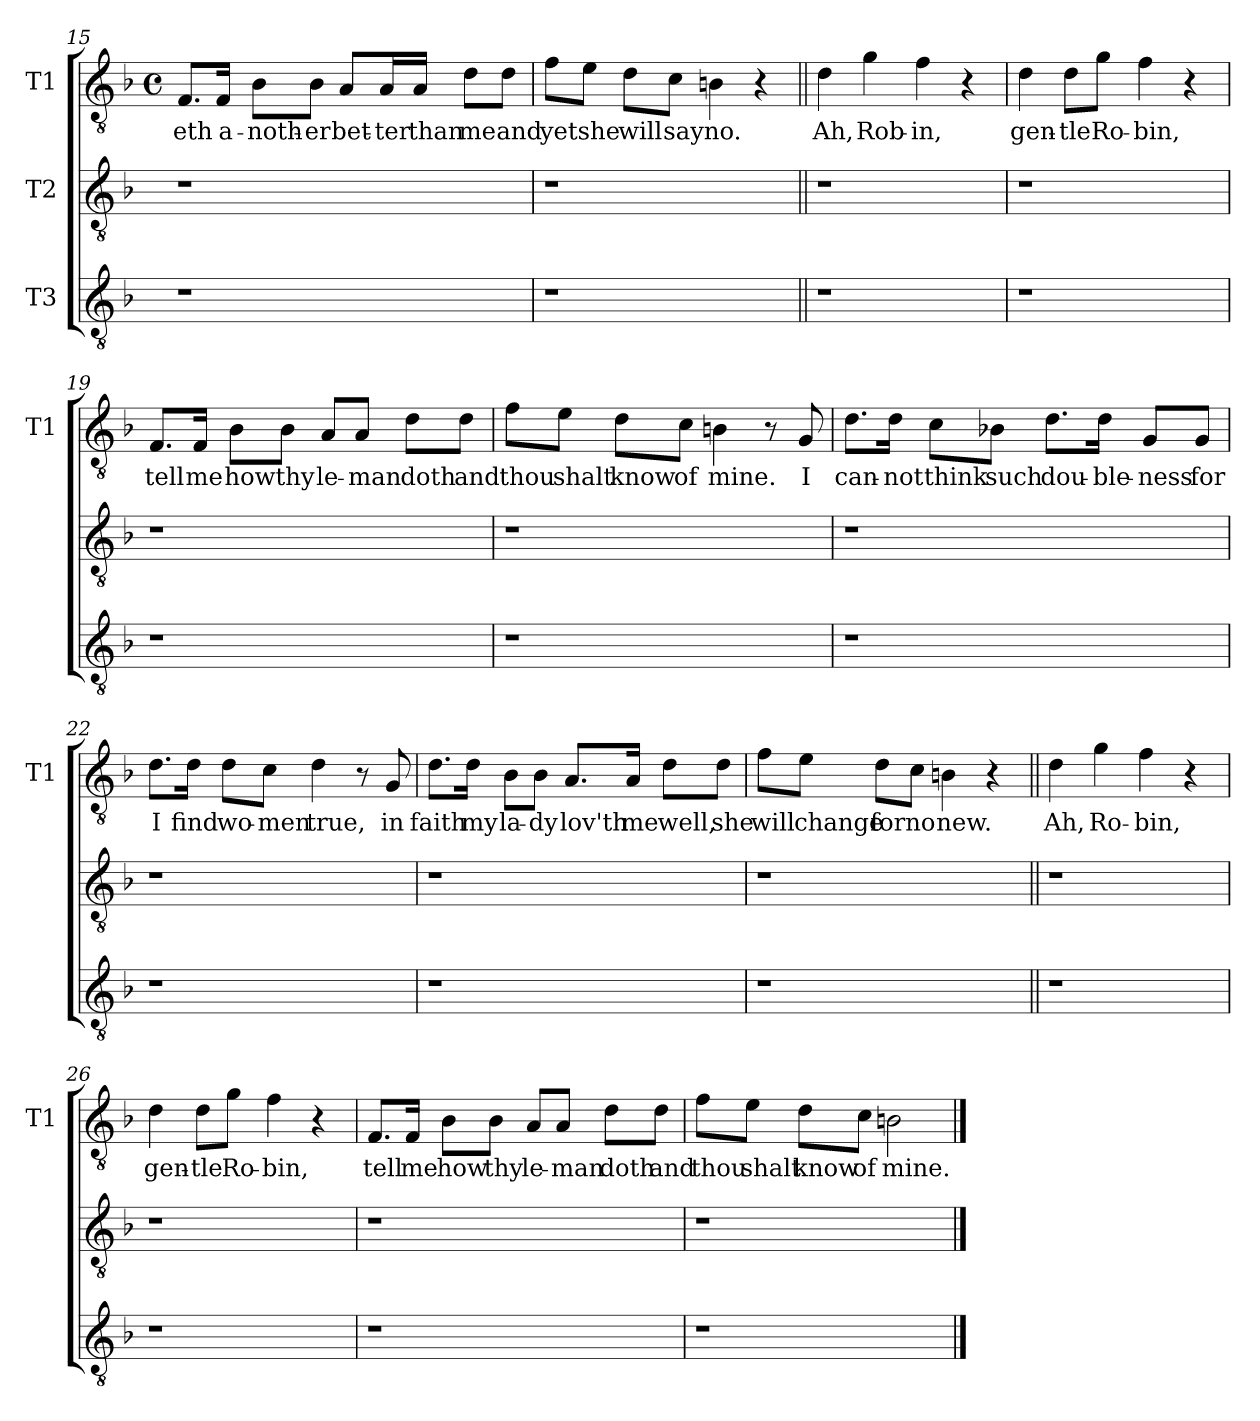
**kern	**kern	**kern	**text
*part3	*part2	*part1	*part1
*staff3	*staff2	*staff1	*staff1
*I"T3	*I"T2	*I"T1	*
*	*	*I'T1	*
*clefGv2	*clefGv2	*clefGv2	*
*k[b-]	*k[b-]	*k[b-]	*
*F:	*F:	*F:	*
*	*	*M4/4	*
*	*	*met(c)	*
=15	=15	=15	=15
!	!	!	!LO:LY:b
1r	1r	8.F/L	-eth
!	!	!	!LO:LY:b
.	.	16F/Jk	a-
!	!	!	!LO:LY:b
.	.	8B-\L	-noth-
!	!	!	!LO:LY:b:rj
.	.	8B-\J	-er
!	!	!	!LO:LY:b
.	.	8A/L	bet-
!	!	!	!LO:LY:b:rj
.	.	16A/L	-ter
!	!	!	!LO:LY:b
.	.	16A/JJ	than
!	!	!	!LO:LY:b
.	.	8d\L	me
!	!	!	!LO:LY:b
.	.	8d\J	and
!!LO:LB:g=z
=16	=16	=16	=16
!	!	!	!LO:LY:b
1r	1r	8f\L	yet
!	!	!	!LO:LY:b
.	.	8e\J	she
!	!	!	!LO:LY:b
.	.	8d\L	will
!	!	!	!LO:LY:b
.	.	8c\J	say
!	!	!	!LO:LY:b
.	.	4Bn\	no.
.	.	4r	.
=17||	=17||	=17||	=17||
!	!	!	!LO:LY:b
1r	1r	4d\	Ah,
!	!	!	!LO:LY:b
.	.	4g\	Rob-
!	!	!	!LO:LY:b
.	.	4f\	-in,
.	.	4r	.
=18	=18	=18	=18
!	!	!	!LO:LY:b
1r	1r	4d\	gen-
!	!	!	!LO:LY:b:rj
.	.	8d\L	-tle
!	!	!	!LO:LY:b
.	.	8g\J	Ro-
!	!	!	!LO:LY:b
.	.	4f\	-bin,
.	.	4r	.
=19	=19	=19	=19
!	!	!	!LO:LY:b
1r	1r	8.F/L	tell
!	!	!	!LO:LY:b
.	.	16F/Jk	me
!	!	!	!LO:LY:b
.	.	8B-\L	how
!	!	!	!LO:LY:b
.	.	8B-\J	thy
!	!	!	!LO:LY:b
.	.	8A/L	le-
!	!	!	!LO:LY:b
.	.	8A/J	-man
!	!	!	!LO:LY:b
.	.	8d\L	doth
!	!	!	!LO:LY:b
.	.	8d\J	and
!!LO:LB:g=z
=20	=20	=20	=20
!	!	!	!LO:LY:b
1r	1r	8f\L	thou
!	!	!	!LO:LY:b
.	.	8e\J	shalt
!	!	!	!LO:LY:b
.	.	8d\L	know
!	!	!	!LO:LY:b
.	.	8c\J	of
!	!	!	!LO:LY:b
.	.	4Bn\	mine.
.	.	8rA	.
!	!	!	!LO:LY:b
.	.	8G/	I
=21	=21	=21	=21
!	!	!	!LO:LY:b
1r	1r	8.d\L	can-
!	!	!	!LO:LY:b:rj
.	.	16d\Jk	-not
!	!	!	!LO:LY:b
.	.	8c\L	think
!	!	!	!LO:LY:b
.	.	8B-X\J	such
!	!	!	!LO:LY:b
.	.	8.d\L	dou-
!	!	!	!LO:LY:b
.	.	16d\Jk	-ble-
!	!	!	!LO:LY:b:rj
.	.	8G/L	-ness
!	!	!	!LO:LY:b
.	.	8G/J	for
=22	=22	=22	=22
!	!	!	!LO:LY:b
1r	1r	8.d\L	I
!	!	!	!LO:LY:b
.	.	16d\Jk	find
!	!	!	!LO:LY:b
.	.	8d\L	wo-
!	!	!	!LO:LY:b
.	.	8c\J	-men
!	!	!	!LO:LY:b
.	.	4d\	true,
.	.	8rA	.
!	!	!	!LO:LY:b
.	.	8G/	in
!!LO:LB:g=z
=23	=23	=23	=23
!	!	!	!LO:LY:b
1r	1r	8.d\L	faith
!	!	!	!LO:LY:b
.	.	16d\Jk	my
!	!	!	!LO:LY:b
.	.	8B-\L	la-
!	!	!	!LO:LY:b
.	.	8B-\J	-dy
!	!	!	!LO:LY:b
.	.	8.A/L	lov'th
!	!	!	!LO:LY:b
.	.	16A/Jk	me
!	!	!	!LO:LY:b
.	.	8d\L	well,
!	!	!	!LO:LY:b
.	.	8d\J	she
=24	=24	=24	=24
!	!	!	!LO:LY:b
1r	1r	8f\L	will
!	!	!	!LO:LY:b
.	.	8e\J	change
!	!	!	!LO:LY:b
.	.	8d\L	for
!	!	!	!LO:LY:b
.	.	8c\J	no
!	!	!	!LO:LY:b
.	.	4Bn\	new.
.	.	4r	.
=25||	=25||	=25||	=25||
!	!	!	!LO:LY:b
1r	1r	4d\	Ah,
!	!	!	!LO:LY:b
.	.	4g\	Ro-
!	!	!	!LO:LY:b
.	.	4f\	-bin,
.	.	4r	.
!!LO:LB:g=z
=26	=26	=26	=26
!	!	!	!LO:LY:b
1r	1r	4d\	gen-
!	!	!	!LO:LY:b
.	.	8d\L	-tle
!	!	!	!LO:LY:b
.	.	8g\J	Ro-
!	!	!	!LO:LY:b
.	.	4f\	-bin,
.	.	4r	.
=27	=27	=27	=27
!	!	!	!LO:LY:b
1r	1r	8.F/L	tell
!	!	!	!LO:LY:b
.	.	16F/Jk	me
!	!	!	!LO:LY:b
.	.	8B-\L	how
!	!	!	!LO:LY:b
.	.	8B-\J	thy
!	!	!	!LO:LY:b
.	.	8A/L	le-
!	!	!	!LO:LY:b
.	.	8A/J	-man
!	!	!	!LO:LY:b
.	.	8d\L	doth
!	!	!	!LO:LY:b
.	.	8d\J	and
=28	=28	=28	=28
!	!	!	!LO:LY:b
1r	1r	8f\L	thou
!	!	!	!LO:LY:b
.	.	8e\J	shalt
!	!	!	!LO:LY:b
.	.	8d\L	know
!	!	!	!LO:LY:b
.	.	8c\J	of
!	!	!	!LO:LY:b
.	.	2Bn\	mine.
==	==	==	==
*-	*-	*-	*-
